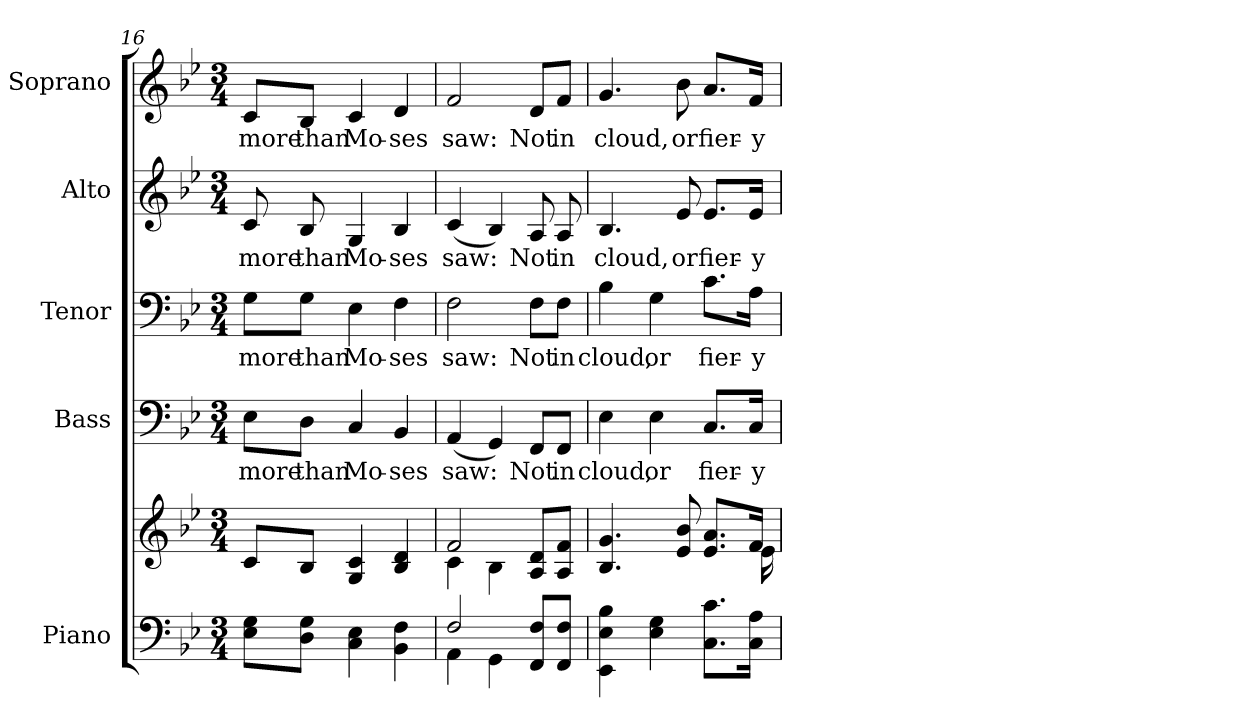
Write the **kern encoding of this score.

**kern	**kern	**kern	**text	**kern	**text	**kern	**text	**kern	**text
*part5	*part5	*part4	*part4	*part3	*part3	*part2	*part2	*part1	*part1
*staff6	*staff5	*staff4	*staff4	*staff3	*staff3	*staff2	*staff2	*staff1	*staff1
*I"Piano	*	*I"Bass	*	*I"Tenor	*	*I"Alto	*	*I"Soprano	*
*I'Pno.	*	*I'B.	*	*I'T.	*	*I'A.	*	*I'S.	*
*clefF4	*clefG2	*clefF4	*	*clefF4	*	*clefG2	*	*clefG2	*
*k[b-e-]	*k[b-e-]	*k[b-e-]	*	*k[b-e-]	*	*k[b-e-]	*	*k[b-e-]	*
*B-:	*B-:	*B-:	*	*B-:	*	*B-:	*	*B-:	*
*M3/4	*M3/4	*M3/4	*	*M3/4	*	*M3/4	*	*M3/4	*
=16	=16	=16	=16	=16	=16	=16	=16	=16	=16
!	!	!	!LO:LY:b:color=#000000	!	!	!	!	!	!
!	!	!	!	!	!LO:LY:b:color=#000000	!	!	!	!
!	!	!	!	!	!	!	!LO:LY:b:color=#000000	!	!
!	!	!	!	!	!	!	!	!	!LO:LY:b:color=#000000
8E-i\ 8Gi\L	8ci/L	8E-i\L	more	8Gi\L	more	8ci/	more	8ci/L	more
!	!	!	!LO:LY:b:color=#000000	!	!	!	!	!	!
!	!	!	!	!	!LO:LY:b:color=#000000	!	!	!	!
!	!	!	!	!	!	!	!LO:LY:b:color=#000000	!	!
!	!	!	!	!	!	!	!	!	!LO:LY:b:color=#000000
8Di\ 8Gi\J	8B-i/J	8Di\J	than	8Gi\J	than	8B-i/	than	8B-i/J	than
!	!	!	!LO:LY:b:color=#000000	!	!	!	!	!	!
!	!	!	!	!	!LO:LY:b:color=#000000	!	!	!	!
!	!	!	!	!	!	!	!LO:LY:b:color=#000000	!	!
!	!	!	!	!	!	!	!	!	!LO:LY:b:color=#000000
4Ci\ 4E-i	4Gi/ 4ci	4Ci/	Mo-	4E-i\	Mo-	4Gi/	Mo-	4ci/	Mo-
!	!	!	!LO:LY:b:color=#000000	!	!	!	!	!	!
!	!	!	!	!	!LO:LY:b:color=#000000	!	!	!	!
!	!	!	!	!	!	!	!LO:LY:b:color=#000000	!	!
!	!	!	!	!	!	!	!	!	!LO:LY:b:color=#000000
4BB-i\ 4Fi	4B-i/ 4di	4BB-i/	-ses	4Fi\	-ses	4B-i/	-ses	4di/	-ses
!!LO:PB:g=z
=17	=17	=17	=17	=17	=17	=17	=17	=17	=17
*^	*^	*	*	*	*	*	*	*	*
!	!	!	!	!	!LO:LY:b:color=#000000	!	!	!	!	!	!
!	!	!	!	!	!	!	!LO:LY:b:color=#000000	!	!	!	!
!	!	!	!	!	!	!	!	!	!LO:LY:b:color=#000000	!	!
!	!	!	!	!	!	!	!	!	!	!	!LO:LY:b:color=#000000
2Fi/	4AAi\	2fi/	4ci\	(4AAi/	saw:	2Fi\	saw:	(4ci/	saw:	2fi/	saw:
.	4GGi\	.	4B-i\	4GGi/)	.	.	.	4B-i/)	.	.	.
!	!	!	!	!	!LO:LY:b:color=#000000	!	!	!	!	!	!
!	!	!	!	!	!	!	!LO:LY:b:color=#000000	!	!	!	!
!	!	!	!	!	!	!	!	!	!LO:LY:b:color=#000000	!	!
!	!	!	!	!	!	!	!	!	!	!	!LO:LY:b:color=#000000
8FFi/ 8Fi/L	4ryy	8Ai/ 8di/L	4ryy	8FFi/L	Not	8Fi\L	Not	8Ai/	Not	8di/L	Not
!	!	!	!	!	!LO:LY:b:color=#000000	!	!	!	!	!	!
!	!	!	!	!	!	!	!LO:LY:b:color=#000000	!	!	!	!
!	!	!	!	!	!	!	!	!	!LO:LY:b:color=#000000	!	!
!	!	!	!	!	!	!	!	!	!	!	!LO:LY:b:color=#000000
8FFi/ 8Fi/J	.	8Ai/ 8fi/J	.	8FFi/J	in	8Fi\J	in	8Ai/	in	8fi/J	in
*v	*v	*	*	*	*	*	*	*	*	*	*
=18	=18	=18	=18	=18	=18	=18	=18	=18	=18	=18
!	!	!	!	!LO:LY:b:color=#000000	!	!	!	!	!	!
!	!	!	!	!	!	!LO:LY:b:color=#000000	!	!	!	!
!	!	!	!	!	!	!	!	!LO:LY:b:color=#000000	!	!
!	!	!	!	!	!	!	!	!	!	!LO:LY:b:color=#000000
4EE-i\ 4E-i 4B-i	4.B-i/ 4.gi	2ryy	4E-i\	cloud,	4B-i\	cloud,	4.B-i/	cloud,	4.gi/	cloud,
!	!	!	!	!LO:LY:b:color=#000000	!	!	!	!	!	!
!	!	!	!	!	!	!LO:LY:b:color=#000000	!	!	!	!
4E-i\ 4Gi	.	.	4E-i\	or	4Gi\	or	.	.	.	.
!	!	!	!	!	!	!	!	!LO:LY:b:color=#000000	!	!
!	!	!	!	!	!	!	!	!	!	!LO:LY:b:color=#000000
.	8e-i/ 8b-i	.	.	.	.	.	8e-i/	or	8b-i\	or
!	!	!	!	!LO:LY:b:color=#000000	!	!	!	!	!	!
!	!	!	!	!	!	!LO:LY:b:color=#000000	!	!	!	!
!	!	!	!	!	!	!	!	!LO:LY:b:color=#000000	!	!
!	!	!	!	!	!	!	!	!	!	!LO:LY:b:color=#000000
8.Ci\ 8.ci\L	8.e-i/ 8.ai/L	8ryy	8.Ci/L	fier-	8.ci\L	fier-	8.e-i/L	fier-	8.ai/L	fier-
.	.	16ryy	.	.	.	.	.	.	.	.
!	!	!	!	!LO:LY:b:color=#000000	!	!	!	!	!	!
!	!	!	!	!	!	!LO:LY:b:color=#000000	!	!	!	!
!	!	!	!	!	!	!	!	!LO:LY:b:color=#000000	!	!
!	!	!	!	!	!	!	!	!	!	!LO:LY:b:color=#000000
16Ci\ 16Ai\Jk	16fi/Jk	16e-i\	16Ci/Jk	-y	16Ai\Jk	-y	16e-i/Jk	-y	16fi/Jk	-y
*	*v	*v	*	*	*	*	*	*	*	*
=	=	=	=	=	=	=	=	=	=
*-	*-	*-	*-	*-	*-	*-	*-	*-	*-
